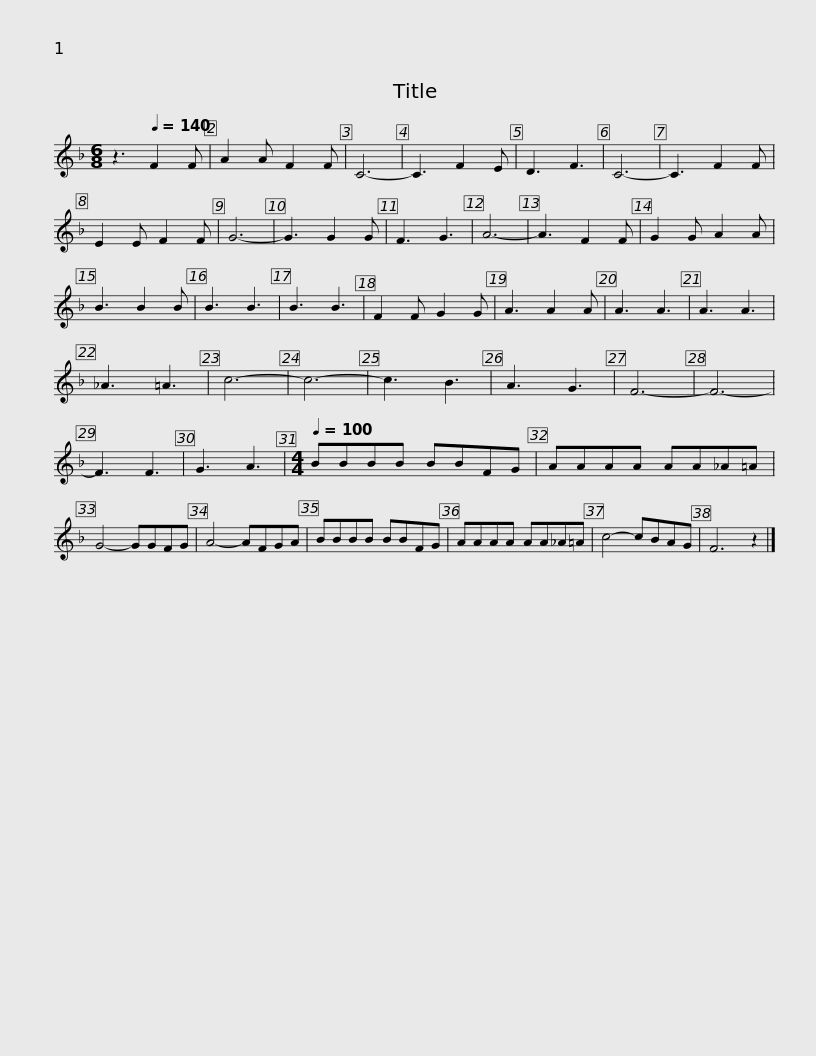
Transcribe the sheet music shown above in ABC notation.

X:1
L:1/8
M:6/8
I:linebreak $
K:F
V:1 treble
V:1
 z3[Q:1/4=140] F2 F | A2 A F2 F | C6- | C3 F2 E | D3 F3 | %5
 C6- | C3 F2 F | E2 E F2 F | G6- | G3 G2 G | %10
 F3 G3 | A6- |$ A3 F2 F | G2 G A2 A | B3 B2 B | %15
 B3 B3 | B3 B3 | F2 F G2 G | A3 A2 A | A3 A3 | %20
 A3 A3 | _A3 =A3 | c6- | c6- |$ c3 B3 | %25
 A3 G3 | F6- | F6- | F3 F3 | G3 A3 | %30
[M:4/4][Q:1/4=100] BBBB BBFG | AAAA AA_A=A | G4- GGFG |$ A4- AFGA | BBBB BBFG | %35
 AAAA AA_A=A | c4- cBAG | F6 z2 |] %38
